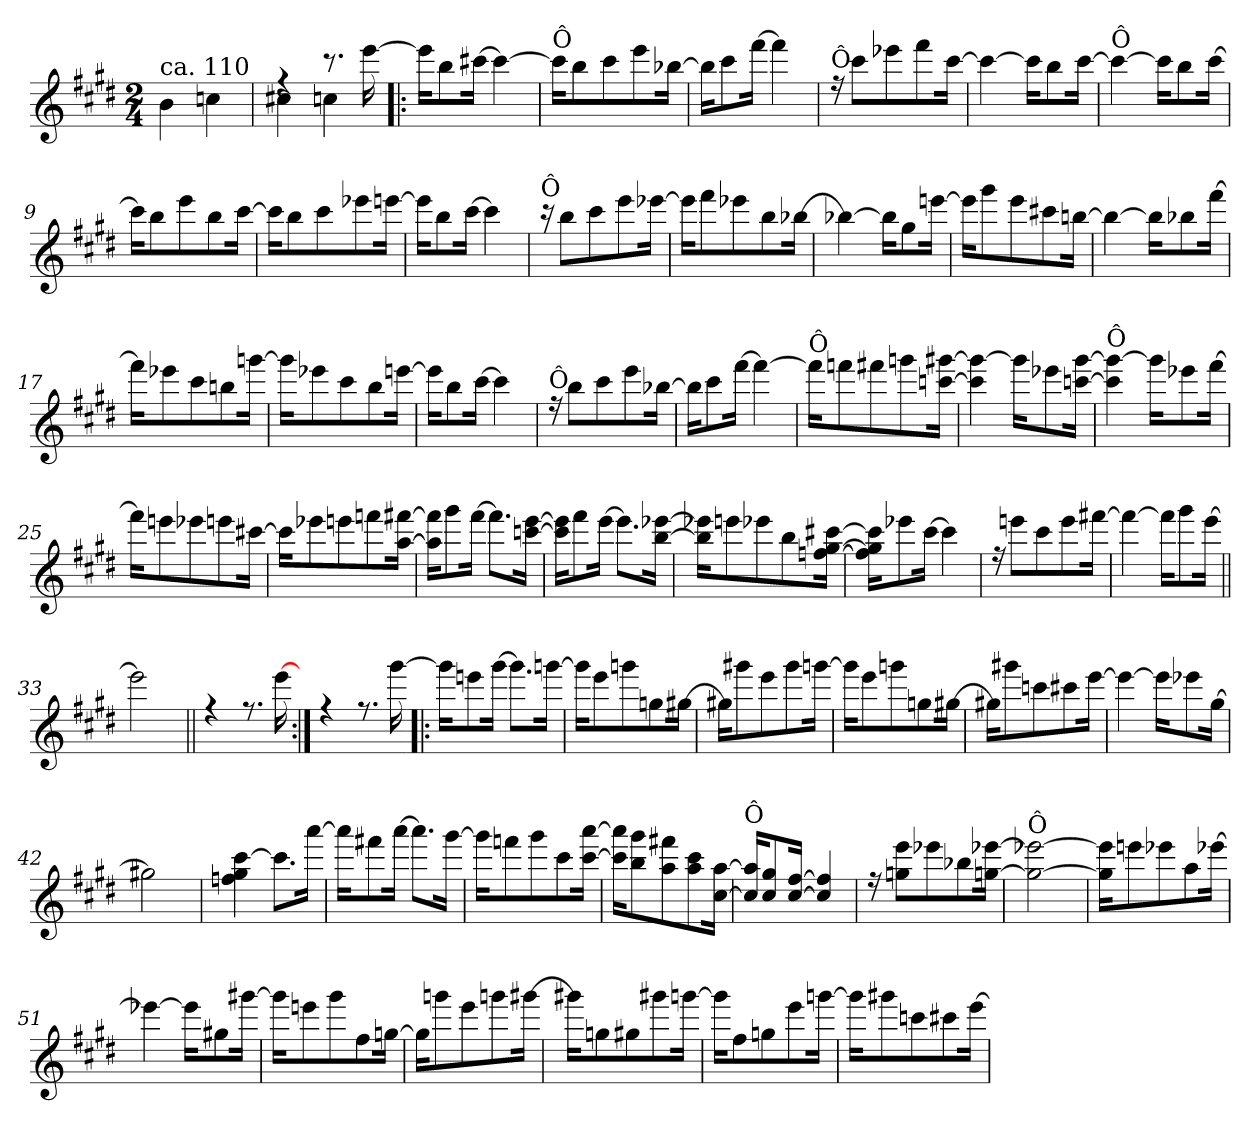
**kern
*part1
*staff1
*clefG2
*k[f#c#g#d#]
*E:
*M2/4
=1
*^
!LO:TX:a:t=ca. 110	!
4b!\	4ryy
4ccn!\	4ryy
=2	=2
*	*^
4ree	4cc#X!\	4ryy
8.r	4ccn!\	4ryy
[>16eee\	.	.
*	*v	*v
=3!|:	=3!|:
16eee\KL]	2ryy
8bb\	.
[<16ccc#X\Jk	.
4ccc#\_	.
=4	=4
!LO:TX:a:t=Ô	!
16ccc#\KL]	2ryy
8bb\	.
8ccc#\	.
8eee\	.
[<16bb-X\Jk	.
=5	=5
16bb-\KL]	2ryy
8ccc#\	.
[<16fff#\Jk	.
4fff#\]	.
!!LO:LB:g=z	!!
=6	=6
!LO:TX:a:t=Ô	!
16ree	2ryy
8ccc#\L	.
8eee-X\	.
8fff#\	.
[<16ccc#\Jk	.
=7	=7
4ccc#\_	2ryy
16ccc#\KL]	.
8bb\	.
[<16ccc#\Jk	.
=8	=8
!LO:TX:a:t=Ô	!
4ccc#\_	2ryy
16ccc#\KL]	.
8bb\	.
[<16ccc#\Jk	.
=9	=9
16ccc#\KL]	2ryy
8bb\	.
8eee\	.
8bb\	.
[<16ccc#\Jk	.
=10	=10
16ccc#\KL]	4ryy
8bb\	.
8ccc#\	.
.	4ryy
8eee-X\	.
[<16eeen\Jk	.
=11	=11
16eeen\KL]	2ryy
8bb\	.
[<16ccc#\Jk	.
4ccc#\]	.
!!LO:LB:g=z	!!
=12	=12
!LO:TX:a:t=Ô	!
16r	2ryy
8bb\L	.
8ccc#\	.
8eee\	.
[<16eee-X\Jk	.
=13	=13
16eee-\KL]	2ryy
8fff#\	.
8eee-X\	.
8bb\	.
[<16bb-X\Jk	.
=14	=14
4bb-X\_	2ryy
16bb-\KL]	.
8gg#\	.
[<16eeen\Jk	.
=15	=15
16eeen\KL]	2ryy
8ggg#\	.
8eee\	.
8ccc#X\	.
[<16bbn\Jk	.
=16	=16
4bb\_	2ryy
16bb\KL]	.
8bb-X\	.
[<16fff#\Jk	.
=17	=17
16fff#\KL]	2ryy
8eee-X\	.
8ccc#\	.
8bbn\	.
[<16gggn\Jk	.
!!LO:LB:g=z	!!
=18	=18
16gggn\KL]	2ryy
8eee-X\	.
8ccc#\	.
8bb\	.
[<16eeen\Jk	.
=19	=19
16eeen\KL]	2ryy
8bb\	.
[<16ccc#\Jk	.
4ccc#\]	.
=20	=20
!LO:TX:a:t=Ô	!
16ree	2ryy
8bb\L	.
8ccc#\	.
8eee\	.
[<16bb-X\Jk	.
=21	=21
16bb-\KL]	2ryy
8ccc#\	.
[<16fff#\Jk	.
4fff#\_	.
=22	=22
!LO:TX:a:t=Ô	!
16fff#\KL]	2ryy
8fffn\	.
8fff#X\	.
8gggn\	.
[<16cccn\ [<16ggg#X\Jk	.
!!LO:LB:g=z	!!
=23	=23
4ccc\] 4ggg#\_	2ryy
16ggg#\KL]	.
8eee-X\	.
[<16cccn\ [<16ggg#\Jk	.
=24	=24
!LO:TX:a:t=Ô	!
4cccn\] 4ggg#\_	2ryy
16ggg#\KL]	.
8eee-X\	.
[<16fff#\Jk	.
=25	=25
16fff#\KL]	2ryy
8eeen\	.
8eee-X\	.
8eeen\	.
[<16ccc#X\Jk	.
=26	=26
16ccc#\KL]	2ryy
8eee-X\	.
8eeen\	.
8fffn\	.
[<16aa\ [<16fff#X\Jk	.
=27	=27
16aa\] 16fff#\]KL	2ryy
8ggg#\	.
[<16fff#\Jk	.
8.fff#\L]	.
[<16cccn\ [<16eee\Jk	.
!!LO:LB:g=z	!!
=28	=28
16cccn\] 16eee\]KL	2ryy
8fff#\	.
[<16eee\Jk	.
8.eee\L]	.
[<16bb\ [<16eee-X\Jk	.
=29	=29
16bb\] 16eee-X\]KL	2ryy
8eeen\	.
8eee-X\	.
8bb\	.
[<16ffn\ [<16gg#\ [<16ccc#X\Jk	.
=30	=30
16ffn\] 16gg#\] 16ccc#\]KL	2ryy
8eee-X\	.
[<16ccc#\Jk	.
4ccc#\]	.
=31	=31
16ree	2ryy
8eeen\L	.
8ccc#\	.
8eee\	.
[<16fff#X\Jk	.
=32	=32
4fff#\_	4ryy
16fff#\KL]	4ryy
8ggg#\	.
[<16eee\Jk	.
!!LO:LB:g=z	!!
=33||	=33||
2eeen\]	2ryy
=34||	=34||
4ree	2ryy
8.ree	.
[<16eee\	.
=35:|!	=35:|!
4ree	2ryy
8.ree	.
[<16ggg#\	.
=36!|:	=36!|:
16ggg#\KL]	2ryy
8eeen\	.
[<16ggg#\Jk	.
8.ggg#\L]	.
[<16gggn\Jk	.
=37	=37
16gggn\KL]	2ryy
8eee\	.
8gggn\	.
8ggn\	.
[<16gg#X\Jk	.
!!LO:LB:g=z	!!
=38	=38
16gg#X\KL]	2ryy
8ggg#X\	.
8eee\	.
8ggg#\	.
[<16gggn\Jk	.
=39	=39
16gggn\KL]	2ryy
8eee\	.
8gggn\	.
8ggn\	.
[<16gg#X\Jk	.
=40	=40
16gg#X\KL]	2ryy
8ggg#X\	.
8cccn\	.
8ccc#X\	.
[<16eee\Jk	.
=41	=41
4eee\_	4ryy
16eee\KL]	4ryy
8eee-X\	.
[<16gg#\Jk	.
=42	=42
2gg#X\]	2ryy
!!LO:LB:g=z	!!
=43	=43
4ffn\ 4gg#\ [<4ccc#\	2ryy
8.ccc#\L]	.
[<16aaa\Jk	.
=44	=44
16aaa\KL]	2ryy
8fff#X\	.
[<16aaa\Jk	.
8.aaa\L]	.
[<16ggg#\Jk	.
=45	=45
16ggg#\KL]	2ryy
8fffn\	.
8ggg#\	.
8ccc#\	.
[<16ccc#\ [<16aaa\Jk	.
=46	=46
16ccc#\] 16aaa\]KL	2ryy
8bb\ 8ggg#\	.
8aa\ 8fff#X\	.
8aa\ 8ccc#\	.
[<16cc#\ [<16aa\Jk	.
!!LO:LB:g=z	!!
=47	=47
!LO:TX:a:t=Ô	!
16cc#/] 16aa/]KL	2ryy
8cc#/ 8gg#/	.
[>16cc#/ [>16ff#/Jk	.
4cc#/] 4ff#/]	.
=48	=48
16ree	2ryy
8ggn\ 8eee\L	.
8eee-X\	.
8bb-X\	.
[<16ggn\ [<16eee-X\Jk	.
=49	=49
!LO:TX:a:t=Ô	!
2ggn\_ 2eee-X\_	2ryy
=50	=50
16gg\] 16eee-\]KL	2ryy
8eeen\	.
8eee-X\	.
8aa\	.
[<16eee-X\Jk	.
=51	=51
4eee-X\_	2ryy
16eee-\KL]	.
8gg#X\	.
[<16ggg#X\Jk	.
!!LO:PB:g=z	!!
=52	=52
16ggg#\KL]	2ryy
8eeen\	.
8ggg#\	.
8ff#\	.
[<16ggn\Jk	.
=53	=53
16ggn\KL]	2ryy
8gggn\	.
8eee\	.
8gggn\	.
[<16ggg#X\Jk	.
=54	=54
16ggg#X\KL]	2ryy
8ggn\	.
8gg#X\	.
8ggg#X\	.
[<16gggn\Jk	.
=55	=55
16gggn\KL]	2ryy
8ff#\	.
8ggn\	.
8eee\	.
[<16gggn\Jk	.
=56	=56
16gggn\KL]	2ryy
8ggg#X\	.
8cccn\	.
8ccc#X\	.
[<16eee\Jk	.
*v	*v
=
*-
